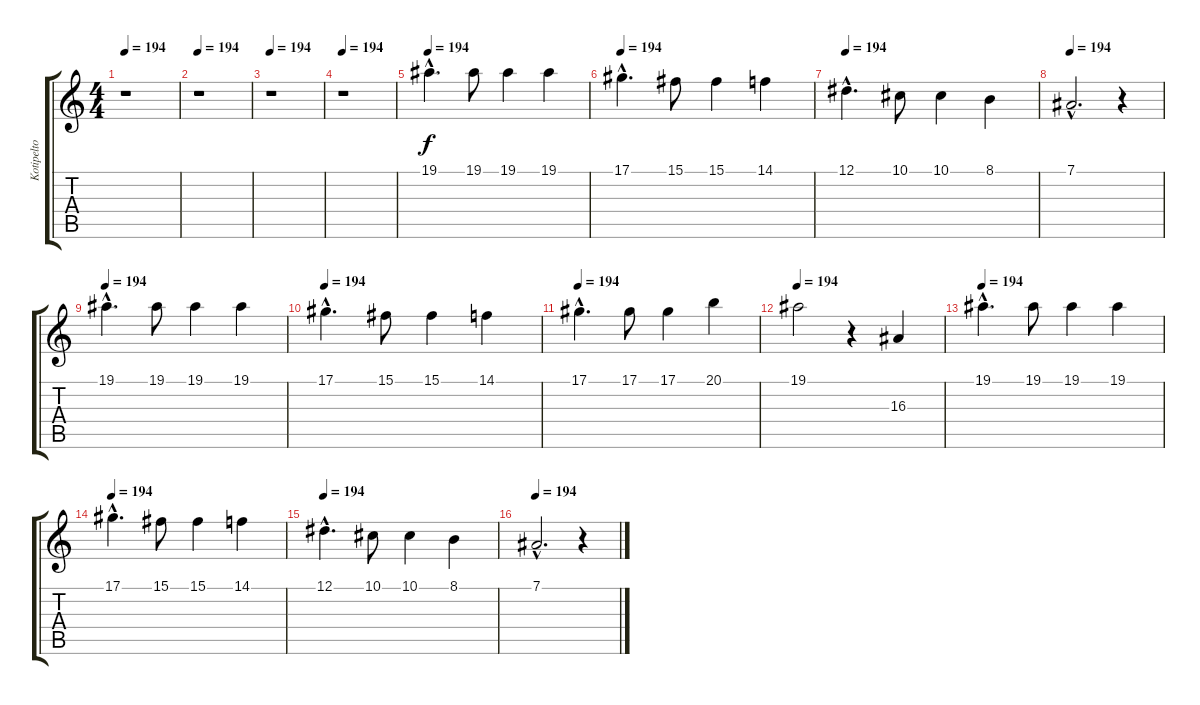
\track ("Kotipelto" "Kotipelto") {instrument flute}
\staff {score tabs}
\tuning (Eb4 Bb3 Gb3 Db3 Ab2 Eb2) {hide}
\ts (4 4)
\tempo 194
\clef g2
\ks c
r.1{dy f} |
\tempo 194
r.1 |
\tempo 194
r.1 |
\tempo 194
r.1 |
\tempo 194
19.1{hac}.4{d} 19.1.8 19.1.4 19.1.4 |
\tempo 194
17.1{hac}.4{d} 15.1.8 15.1.4 14.1.4 |
\tempo 194
12.1{hac}.4{d} 10.1.8 10.1.4 8.1.4 |
\tempo 194
7.1{hac}.2{d} r.4 |
\tempo 194
19.1{hac}.4{d} 19.1.8 19.1.4 19.1.4 |
\tempo 194
17.1{hac}.4{d} 15.1.8 15.1.4 14.1.4 |
\tempo 194
17.1{hac}.4{d} 17.1.8 17.1.4 20.1.4 |
\tempo 194
19.1.2 r.4 16.3.4 |
\tempo 194
19.1{hac}.4{d} 19.1.8 19.1.4 19.1.4 |
\tempo 194
17.1{hac}.4{d} 15.1.8 15.1.4 14.1.4 |
\tempo 194
12.1{hac}.4{d} 10.1.8 10.1.4 8.1.4 |
\tempo 194
7.1{hac}.2{d} r.4
